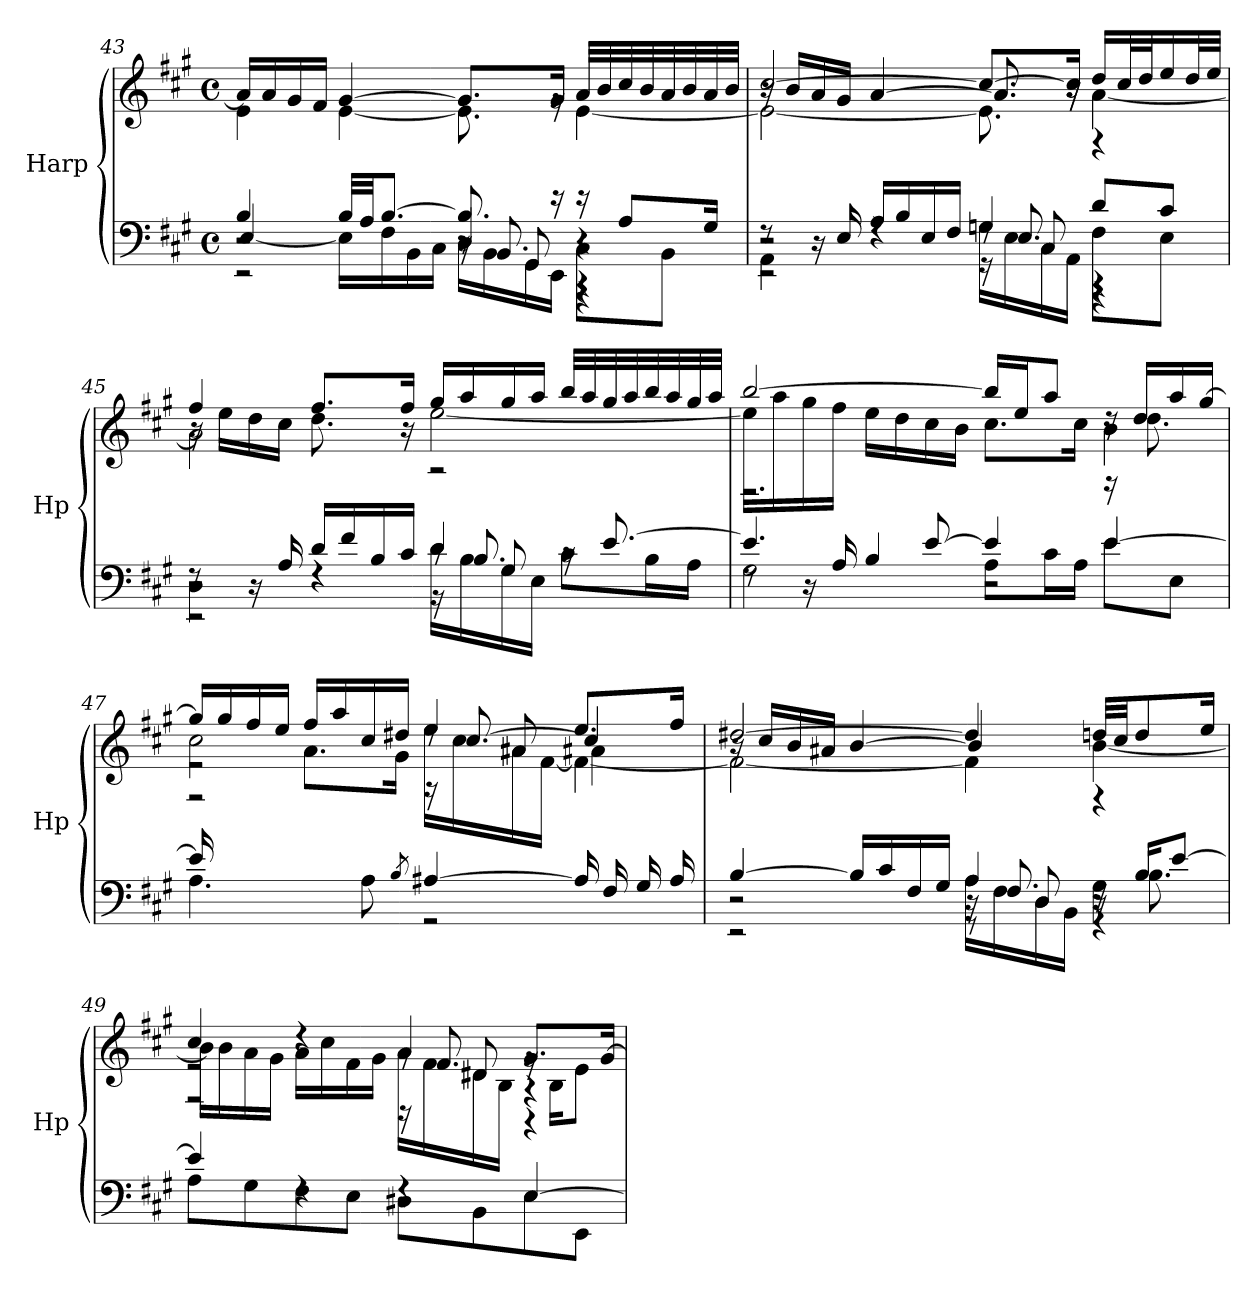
**kern	**kern
*part1	*part1
*staff2	*staff1
*I"Harp	*
*I'Hp	*
!!LO:LB:g=z
*clefF4	*clefG2
*k[f#c#g#]	*k[f#c#g#]
*M4/4	*M4/4
*met(c)	*met(c)
=43	=43
*^	*^
*	*^	*	*^
*	*	*^	*	*	*
*	*	*	*^	*	*	*
4B/	[4E/	2r	2rEE	2r	16a/LL]	4e\	8.ryy
.	.	.	.	.	16a/	.	.
.	.	.	.	.	16g#/	.	.
*	*	*	*	*	*	*v	*v
.	.	.	.	.	16f#/JJ	.
32B/LLL	16E\LL]	.	.	.	[4g#/	[4e\
32A/JJ	.	.	.	.	.	.
[8.B/J	16F#\	.	.	.	.	.
.	16BB\	.	.	.	.	.
.	16C#\JJ	.	.	.	.	.
8.B/]	16D\LL	4D/	16r	8r	8.g#/L]	8.e\]
.	16BB\	.	8.BB/	.	.	.
.	16GG#\	.	.	8GG#/	.	.
*	*	*	*	*	*	*^
8ryy	16EE\JJ	.	.	.	16g#/Jk	16rg	16rCC
.	8C#\L	4r	4rAAA	4rCC	32a/LLL	[4e\	16rCC
.	.	.	.	.	32b/	.	.
8A/L	.	.	.	.	32cc#/	.	8.ryy
.	.	.	.	.	32b/	.	.
.	8BB\J	.	.	.	32a/	.	.
.	.	.	.	.	32b/	.	.
16G#/Jk	.	.	.	.	32a/	.	.
.	.	.	.	.	32b/JJJ	.	.
*	*	*	*v	*v	*	*	*
!!LO:LB:g=z	!!	!!
=44	=44	=44	=44	=44	=44	=44
8rF	4AA\	2rEE	2r	[2cc#/	2e\_	16r
.	.	.	.	.	.	16b/LL
16r	.	.	.	.	.	16a/
16E/	.	.	.	.	.	16g#/JJ
16A/LL	4rF	.	.	.	.	[4a/
16B/	.	.	.	.	.	.
16E/	.	.	.	.	.	.
16F#/JJ	.	.	.	.	.	.
16Gn\LL	4Gn/	16rGG	8rF	8.cc#/L_	8.e\]	8.a/]
16E\	.	8.E/	.	.	.	.
16C#\	.	.	8C#/	.	.	.
16AA\JJ	.	.	.	16cc#/Jk]	16r	16r
8d/L	8F#\L	4rAAA	4rCC	16dd/LL	[4a\	4rF
.	.	.	.	32cc#/L	.	.
.	.	.	.	32dd/J	.	.
8c#/J	8E\J	.	.	16ee/	.	.
.	.	.	.	32dd/L	.	.
.	.	.	.	32ee/JJJ	.	.
!!LO:PB:g=z	!!	!!
=45	=45	=45	=45	=45	=45	=45
8rF	4D\	2rEE	2r	4ff#/	2a\]	16r
.	.	.	.	.	.	16ee\LL
16r	.	.	.	.	.	16dd\
16A/	.	.	.	.	.	16cc#\JJ
16d/LL	4rF	.	.	8.ff#/L	.	8.dd\
16f#/	.	.	.	.	.	.
16B/	.	.	.	.	.	.
16c#/JJ	.	.	.	16ff#/Jk	.	16r
16d\LL	4d/	16rBB	8rc	16gg#/LL	[2ee\	2rA
16B\	.	8.B/	.	16aa/	.	.
16G#\	.	.	8G#/	16gg#/	.	.
16E\JJ	.	.	.	16aa/JJ	.	.
16rc	8c#\L	4ryy	4ryy	32bb/LLL	.	.
.	.	.	.	32aa/	.	.
[8.e/	.	.	.	32gg#/	.	.
.	.	.	.	32aa/	.	.
.	16B\L	.	.	32bb/	.	.
.	.	.	.	32aa/	.	.
.	16A\JJ	.	.	32gg#/	.	.
.	.	.	.	32aa/JJJ	.	.
*	*	*v	*v	*	*	*
!!LO:LB:g=z	!!	!!
=46	=46	=46	=46	=46	=46
4.e/]	2G#\	8rF	[2bb/	16ee\LL]	2.rD
.	.	.	.	16aa\	.
.	.	16r	.	16gg#\	.
.	.	16A/	.	16ff#\JJ	.
.	.	4B/	.	16ee\LL	.
.	.	.	.	16dd\	.
[8e/	.	.	.	16cc#\	.
.	.	.	.	16b\JJ	.
4e/]	8A\L	2r	16bb/LL]	8.cc#\L	.
.	.	.	16ee/J	.	.
.	16c#\L	.	8aa/J	.	.
.	16A\JJ	.	.	16cc#\Jk	.
[4e/	8e\L	.	16rdd	4b\	16rF
.	.	.	16dd/LL	.	8.dd\
.	8E\J	.	16aa/	.	.
.	.	.	[16gg#/JJ	.	.
*	*v	*v	*	*	*
=47	=47	=47	=47	=47
*	*	*	*^	*^
*	*	*	*	*	*	*
16e/LL]	4.A\	16gg#/LL]	2cc#\	2rF	2re	16ryy
4..ryy	.	16gg#/	.	.	.	16e\
.	.	16ff#/	.	.	.	16f#\
.	.	16ee/JJ	.	.	.	16g#\JJ
.	.	16ff#/LL	.	.	.	8.a\L
.	.	16aa/	.	.	.	.
.	8A\	16cc#/	.	.	.	.
.	.	16dd#X/JJ	.	.	.	16g#\Jk
8qB/	.	.	.	.	.	.
[4A#X/	2r	4ee/	16ee\LL	16rA	8rdd	2ryy
.	.	.	16cc#\	[8.cc#/	.	.
.	.	.	16a#X\	.	8a#X/	.
.	.	.	[16f#\JJ	.	.	.
16A#/LL]	.	8.ee/L	4f#\_	4cc#/]	4a#X\	.
16F#/	.	.	.	.	.	.
16G#/	.	.	.	.	.	.
16A#/JJ	.	16ff#/Jk	.	.	.	.
*	*	*	*	*v	*v	*v
!!LO:LB:g=z
=48	=48	=48	=48	=48
*^	*^	*	*	*
[4B/	2r	2rEE	2r	[2dd#X/	2f#\_	16r
.	.	.	.	.	.	16cc#/LL
.	.	.	.	.	.	16b/
.	.	.	.	.	.	16a#X/JJ
16B/LL]	.	.	.	.	.	[4b/
16c#/	.	.	.	.	.	.
16F#/	.	.	.	.	.	.
16G#/JJ	.	.	.	.	.	.
4A/	16A\LL	16r	8rGG	4dd#/]	4f#\]	4b/]
.	16F#\	8.F#/	.	.	.	.
.	16D\	.	8D/	.	.	.
.	16BB\JJ	.	.	.	.	.
16rF	4G#\	16r	4rGG	32ddn/LLL	[4b\	4rF
.	.	.	.	32cc#/JJ	.	.
16B/KL	.	8.B\	.	8dd/	.	.
[8e/J	.	.	.	.	.	.
.	.	.	.	16ee/Jk	.	.
*	*v	*v	*v	*	*	*
=49	=49	=49	=49	=49
*	*	*	*	*^
4e/]	8A\L	4cc#/	16b\LL]	2rF	2re
.	.	.	16b\	.	.
.	8G#\	.	16a\	.	.
.	.	.	16g#\JJ	.	.
4rF	8F#\	4rdd	16a\LL	.	.
.	.	.	16cc#\	.	.
.	8E\J	.	16f#\	.	.
.	.	.	16g#\JJ	.	.
4rF	8D#X\L	4a/	16a\LL	16rD	8rg
.	.	.	16f#\	8.f#/	.
.	8BB\	.	16d#X\	.	8d#/
.	.	.	16B\JJ	.	.
[4E/	8E\	8.g#/L	16rg	4rBB	4rA
.	.	.	16B\KL	.	.
.	8EE\J	.	8e\J	.	.
.	.	[16g#/Jk	.	.	.
*v	*v	*	*	*	*
*	*v	*v	*v	*v
=	=
*-	*-
